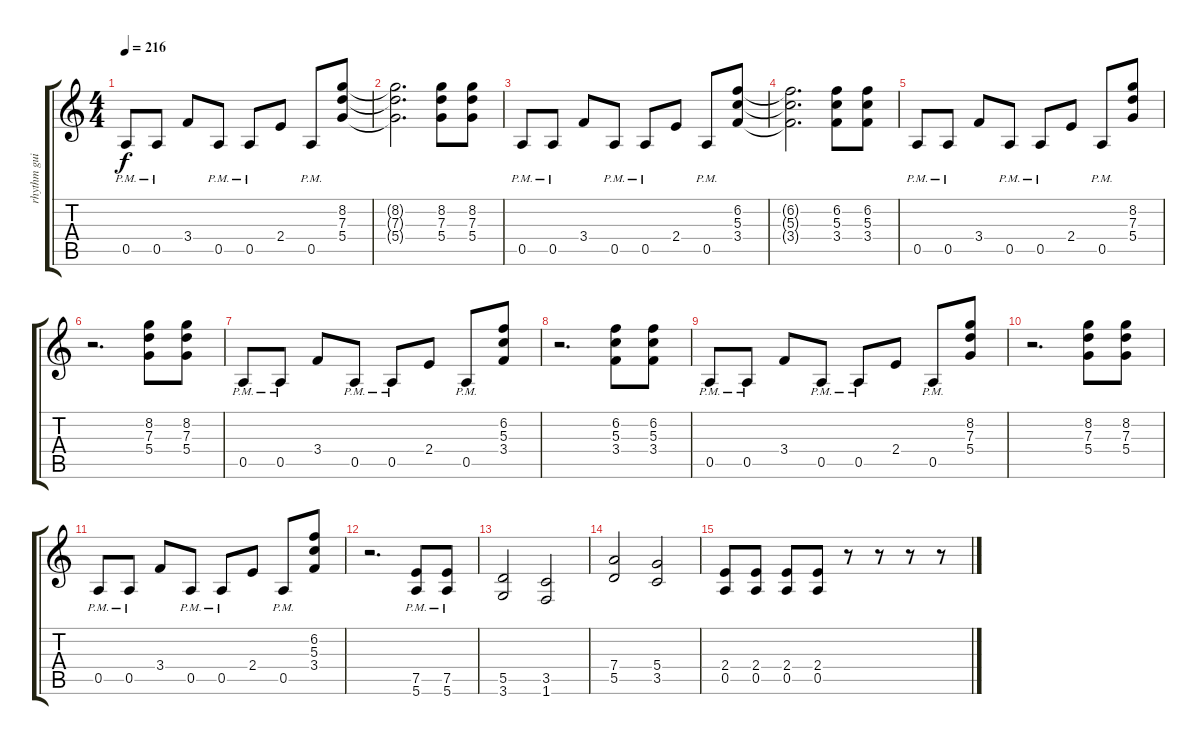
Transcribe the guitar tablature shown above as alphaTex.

\track ("rhythm guitar L" "rhythm gui") {instrument distortionguitar}
\staff {score tabs}
\tuning (E4 B3 G3 D3 A2 E2) {hide}
\ts (4 4)
\tempo 216
\clef g2
\ks c
0.5{pm}.8{dy f} 0.5{pm}.8 3.4.8 0.5{pm}.8 0.5{pm}.8 2.4.8 0.5{pm}.8 (8.2 7.3 5.4).8 |
(8.2{t} 7.3{t} 5.4{t}).2{d} (8.2 7.3 5.4).8 (8.2 7.3 5.4).8 |
0.5{pm}.8 0.5{pm}.8 3.4.8 0.5{pm}.8 0.5{pm}.8 2.4.8 0.5{pm}.8 (6.2 5.3 3.4).8 |
(6.2{t} 5.3{t} 3.4{t}).2{d} (6.2 5.3 3.4).8 (6.2 5.3 3.4).8 |
0.5{pm}.8 0.5{pm}.8 3.4.8 0.5{pm}.8 0.5{pm}.8 2.4.8 0.5{pm}.8 (8.2 7.3 5.4).8 |
r.2{d} (8.2 7.3 5.4).8 (8.2 7.3 5.4).8 |
0.5{pm}.8 0.5{pm}.8 3.4.8 0.5{pm}.8 0.5{pm}.8 2.4.8 0.5{pm}.8 (6.2 5.3 3.4).8 |
r.2{d} (6.2 5.3 3.4).8 (6.2 5.3 3.4).8 |
0.5{pm}.8 0.5{pm}.8 3.4.8 0.5{pm}.8 0.5{pm}.8 2.4.8 0.5{pm}.8 (8.2 7.3 5.4).8 |
r.2{d} (8.2 7.3 5.4).8 (8.2 7.3 5.4).8 |
0.5{pm}.8 0.5{pm}.8 3.4.8 0.5{pm}.8 0.5{pm}.8 2.4.8 0.5{pm}.8 (6.2 5.3 3.4).8 |
r.2{d} (7.5{pm} 5.6{pm}).8 (7.5{pm} 5.6{pm}).8 |
(5.5 3.6).2 (3.5 1.6).2 |
(7.4 5.5).2 (5.4 3.5).2 |
(2.4 0.5).8 (2.4 0.5).8 (2.4 0.5).8 (2.4 0.5).8 r.8 r.8 r.8 r.8
